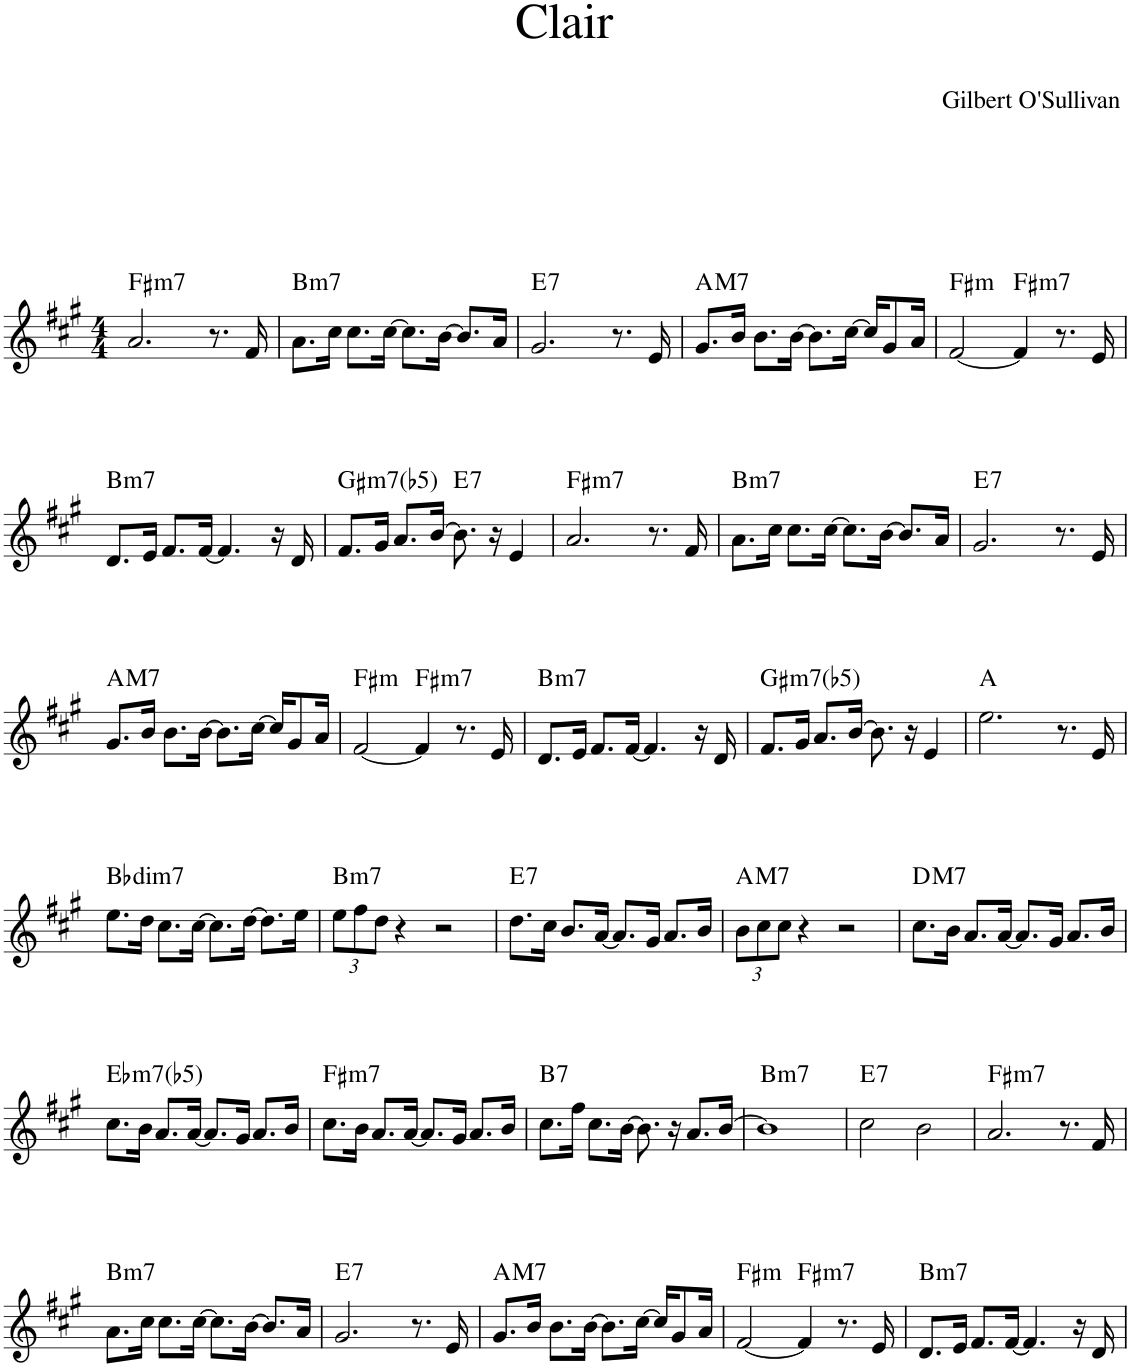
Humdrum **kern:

**kern	**harte
*part1	*part1
*staff1	*
*I"Piano	*
*I'Pno.	*
*clefG2	*
*k[f#c#g#]	*
*M4/4	*
=1	=1
!	!LO:H:kt=m7
2.a/	F#:min7
8.r	.
16f#/	.
=2	=2
!	!LO:H:kt=m7
8.a\L	B:min7
16cc#\Jk	.
8.cc#\L	.
[16cc#\Jk	.
8.cc#\L]	.
[16b\Jk	.
8.b/L]	.
16a/Jk	.
=3	=3
!	!LO:H:kt=7
2.g#/	E:7
8.r	.
16e/	.
=4	=4
!	!LO:H:kt=M7
8.g#/L	A:maj7
16b/Jk	.
8.b\L	.
[16b\Jk	.
8.b\L]	.
[16cc#\Jk	.
16cc#/KL]	.
8g#/	.
16a/Jk	.
=5	=5
!	!LO:H:kt=m
[2f#/	F#:min
!	!LO:H:kt=m7
4f#/]	F#:min7
8.r	.
16e/	.
!!LO:LB:g=z
=6	=6
!	!LO:H:kt=m7
8.d/L	B:min7
16e/Jk	.
8.f#/L	.
[16f#/Jk	.
4.f#/]	.
16r	.
16d/	.
=7	=7
!	!LO:H:kt=m7(b5)
8.f#/L	G#:hdim7
16g#/Jk	.
8.a/L	.
[16b/Jk	.
!	!LO:H:kt=7
8.b\]	E:7
16r	.
4e/	.
=8	=8
!	!LO:H:kt=m7
2.a/	F#:min7
8.r	.
16f#/	.
=9	=9
!	!LO:H:kt=m7
8.a\L	B:min7
16cc#\Jk	.
8.cc#\L	.
[16cc#\Jk	.
8.cc#\L]	.
[16b\Jk	.
8.b/L]	.
16a/Jk	.
=10	=10
!	!LO:H:kt=7
2.g#/	E:7
8.r	.
16e/	.
!!LO:LB:g=z
=11	=11
!	!LO:H:kt=M7
8.g#/L	A:maj7
16b/Jk	.
8.b\L	.
[16b\Jk	.
8.b\L]	.
[16cc#\Jk	.
16cc#/KL]	.
8g#/	.
16a/Jk	.
=12	=12
!	!LO:H:kt=m
[2f#/	F#:min
!	!LO:H:kt=m7
4f#/]	F#:min7
8.r	.
16e/	.
=13	=13
!	!LO:H:kt=m7
8.d/L	B:min7
16e/Jk	.
8.f#/L	.
[16f#/Jk	.
4.f#/]	.
16r	.
16d/	.
=14	=14
!	!LO:H:kt=m7(b5)
8.f#/L	G#:hdim7
16g#/Jk	.
8.a/L	.
[16b/Jk	.
8.b\]	.
16r	.
4e/	.
=15	=15
2.ee\	A:maj
8.r	.
16e/	.
!!LO:LB:g=z
=16	=16
!	!LO:H:kt=dim7
8.ee\L	Bb:dim7
16dd\Jk	.
8.cc#\L	.
[16cc#\Jk	.
8.cc#\L]	.
[16dd\Jk	.
8.dd\L]	.
16ee\Jk	.
=17	=17
*Xbrackettup	*
!	!LO:H:kt=m7
12ee\L	B:min7
12ff#\	.
12dd\J	.
4r	.
2r	.
=18	=18
!	!LO:H:kt=7
8.dd\L	E:7
16cc#\Jk	.
8.b/L	.
[16a/Jk	.
8.a/L]	.
16g#/Jk	.
8.a/L	.
16b/Jk	.
=19	=19
!	!LO:H:kt=M7
12b\L	A:maj7
12cc#\	.
12cc#\J	.
4r	.
2r	.
=20	=20
!	!LO:H:kt=M7
8.cc#\L	D:maj7
16b\Jk	.
8.a/L	.
[16a/Jk	.
8.a/L]	.
16g#/Jk	.
8.a/L	.
16b/Jk	.
!!LO:LB:g=z
=21	=21
!	!LO:H:kt=m7(b5)
8.cc#\L	Eb:hdim7
16b\Jk	.
8.a/L	.
[16a/Jk	.
8.a/L]	.
16g#/Jk	.
8.a/L	.
16b/Jk	.
=22	=22
!	!LO:H:kt=m7
8.cc#\L	F#:min7
16b\Jk	.
8.a/L	.
[16a/Jk	.
8.a/L]	.
16g#/Jk	.
8.a/L	.
16b/Jk	.
=23	=23
!	!LO:H:kt=7
8.cc#\L	B:7
16ff#\Jk	.
8.cc#\L	.
[16b\Jk	.
8.b\]	.
16r	.
8.a/L	.
[16b/Jk	.
=24	=24
!	!LO:H:kt=m7
1b]	B:min7
=25	=25
!	!LO:H:kt=7
2cc#\	E:7
2b\	.
=26	=26
!	!LO:H:kt=m7
2.a/	F#:min7
8.r	.
16f#/	.
!!LO:LB:g=z
=27	=27
!	!LO:H:kt=m7
8.a\L	B:min7
16cc#\Jk	.
8.cc#\L	.
[16cc#\Jk	.
8.cc#\L]	.
[16b\Jk	.
8.b/L]	.
16a/Jk	.
=28	=28
!	!LO:H:kt=7
2.g#/	E:7
8.r	.
16e/	.
=29	=29
!	!LO:H:kt=M7
8.g#/L	A:maj7
16b/Jk	.
8.b\L	.
[16b\Jk	.
8.b\L]	.
[16cc#\Jk	.
16cc#/KL]	.
8g#/	.
16a/Jk	.
=30	=30
!	!LO:H:kt=m
[2f#/	F#:min
!	!LO:H:kt=m7
4f#/]	F#:min7
8.r	.
16e/	.
=31	=31
!	!LO:H:kt=m7
8.d/L	B:min7
16e/Jk	.
8.f#/L	.
[16f#/Jk	.
4.f#/]	.
16r	.
16d/	.
=	=
*-	*-
